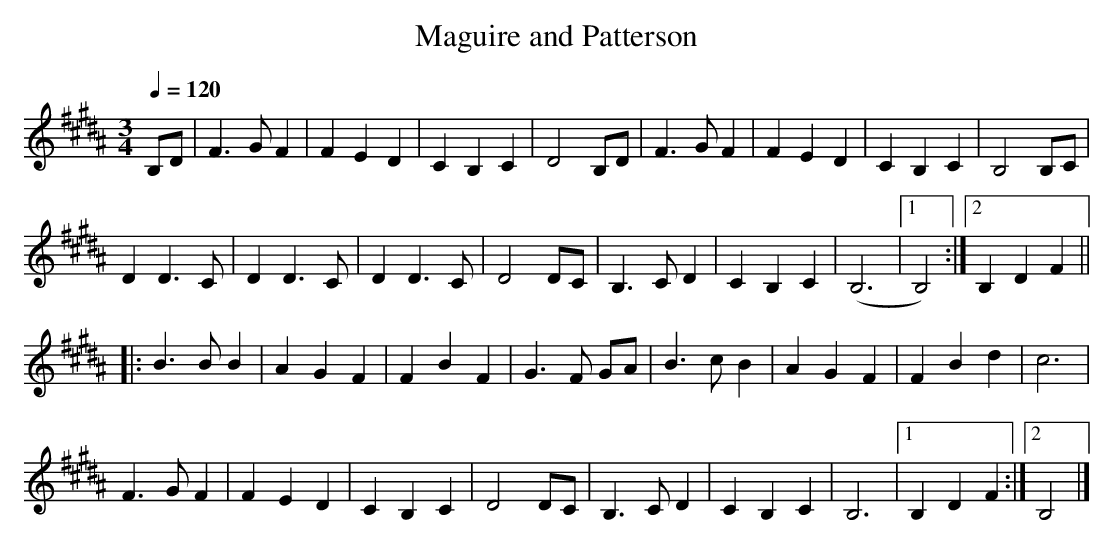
X:1
T:Maguire and Patterson
M:3/4
L:1/4
Q:1/4=120
K:Bmaj
B,/2D/2 |\
F>G F | F E D | C B, C | D2 B,/2D/2 |\
F>G F | F E D | C B, C | B,2 B,/2C/2 |
D D>C | D D>C | D D>C | D2 D/2C/2 |\
B,>C D | C B, C | (B,3 | [1 B,2) :|  [2 B, D F ||
|: B>B B | A G F | F B F | G>F G/2A/2 |\
B>c B | A G F | F B d | c3 |
F>G F | F E D | C B, C | D2 D/2C/2 |\
B,>C D | C B, C | B,3 | [1 B, D F :| [2 B,2 |]
